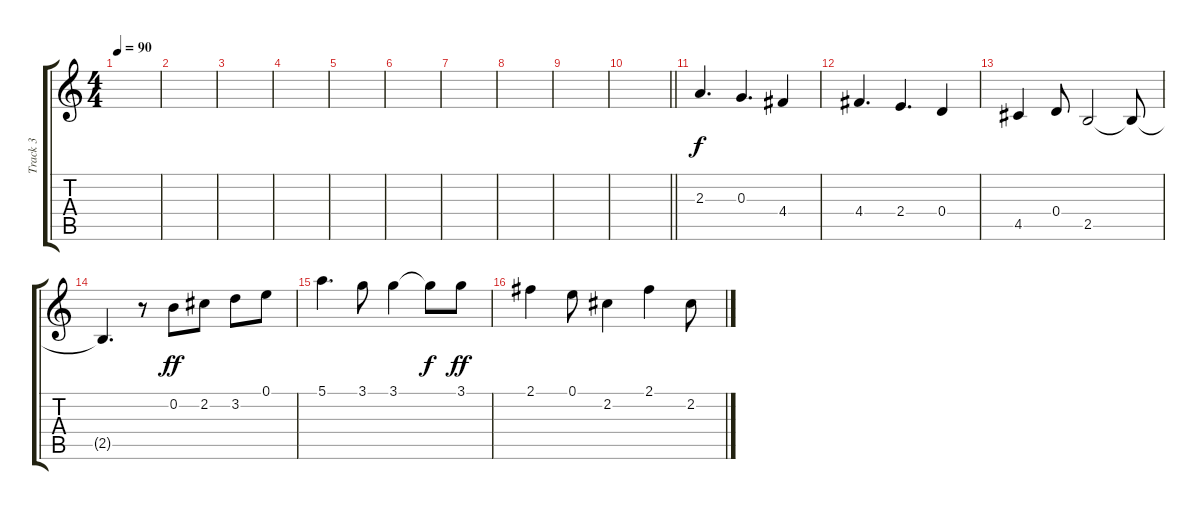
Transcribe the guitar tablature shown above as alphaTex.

\track ("Track 3" "Track 3") {instrument distortionguitar}
\staff {score tabs}
\tuning (E4 B3 G3 D3 A2 E2) {hide}
\ts (4 4)
\tempo 90
\clef g2
\ks c
|
|
|
|
|
|
|
|
|
\barLineRight lightlight
|
2.3.4{d} 0.3.4{d} 4.4.4 |
4.4.4{d} 2.4.4{d} 0.4.4 |
4.5.4 0.4.8 2.5.2 2.5{t}.8{dy f} |
2.5{t}.4{d} r.8 0.2.8{dy ff} 2.2.8 3.2.8 0.1.8 |
5.1.4{d} 3.1.8 3.1.4 3.1{t}.8{dy f} 3.1.8{dy ff} |
2.1.4 0.1.8 2.2.4 2.1.4 2.2.8
